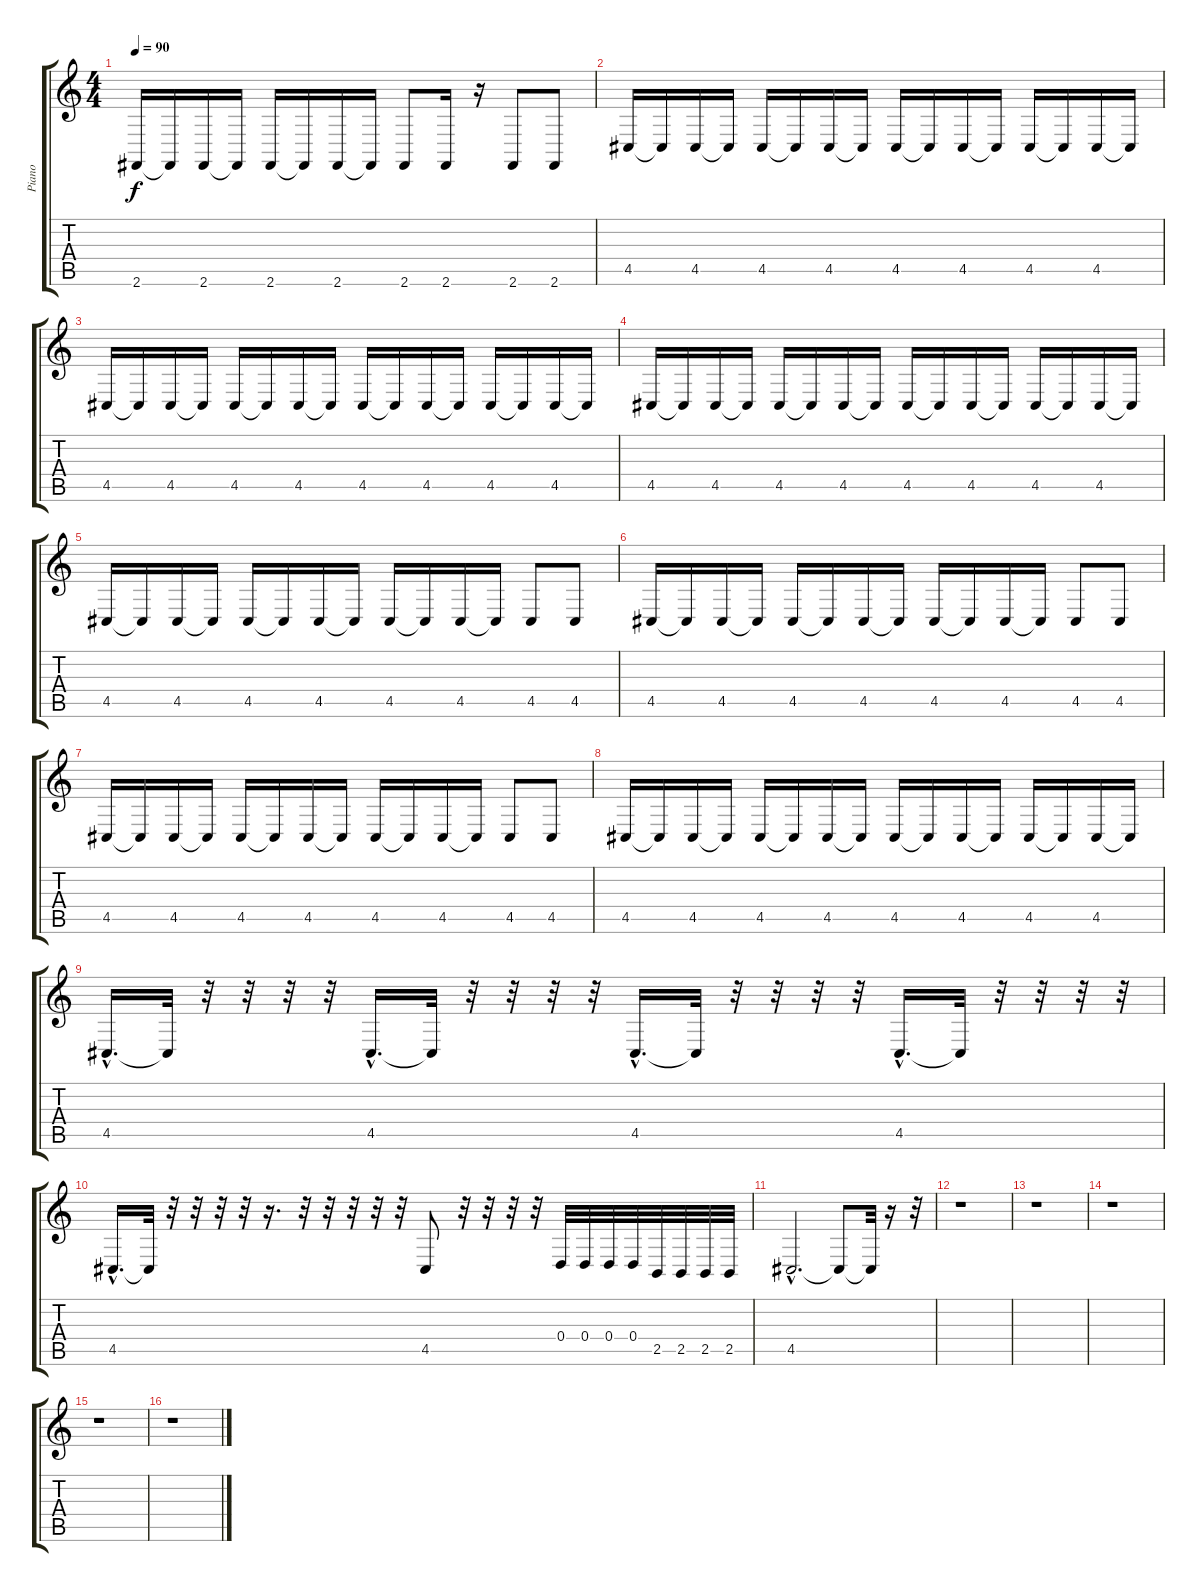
\track ("Piano" "Piano") {instrument acousticgrandpiano}
\staff {score tabs}
\tuning (E4 B3 G3 D3 A2 E2) {hide}
\ts (4 4)
\tempo 90
\clef g2
\ks c
2.6.16{dy f} 2.6{t}.16 2.6.16 2.6{t}.16 2.6.16 2.6{t}.16 2.6.16 2.6{t}.16 2.6.8 2.6.16 r.16 2.6.8 2.6.8 |
4.5.16 4.5{t}.16 4.5.16 4.5{t}.16 4.5.16 4.5{t}.16 4.5.16 4.5{t}.16 4.5.16 4.5{t}.16 4.5.16 4.5{t}.16 4.5.16 4.5{t}.16 4.5.16 4.5{t}.16 |
4.5.16 4.5{t}.16 4.5.16 4.5{t}.16 4.5.16 4.5{t}.16 4.5.16 4.5{t}.16 4.5.16 4.5{t}.16 4.5.16 4.5{t}.16 4.5.16 4.5{t}.16 4.5.16 4.5{t}.16 |
4.5.16 4.5{t}.16 4.5.16 4.5{t}.16 4.5.16 4.5{t}.16 4.5.16 4.5{t}.16 4.5.16 4.5{t}.16 4.5.16 4.5{t}.16 4.5.16 4.5{t}.16 4.5.16 4.5{t}.16 |
4.5.16 4.5{t}.16 4.5.16 4.5{t}.16 4.5.16 4.5{t}.16 4.5.16 4.5{t}.16 4.5.16 4.5{t}.16 4.5.16 4.5{t}.16 4.5.8 4.5.8 |
4.5.16 4.5{t}.16 4.5.16 4.5{t}.16 4.5.16 4.5{t}.16 4.5.16 4.5{t}.16 4.5.16 4.5{t}.16 4.5.16 4.5{t}.16 4.5.8 4.5.8 |
4.5.16 4.5{t}.16 4.5.16 4.5{t}.16 4.5.16 4.5{t}.16 4.5.16 4.5{t}.16 4.5.16 4.5{t}.16 4.5.16 4.5{t}.16 4.5.8 4.5.8 |
4.5.16 4.5{t}.16 4.5.16 4.5{t}.16 4.5.16 4.5{t}.16 4.5.16 4.5{t}.16 4.5.16 4.5{t}.16 4.5.16 4.5{t}.16 4.5.16 4.5{t}.16 4.5.16 4.5{t}.16 |
4.5{hac}.16{d} 4.5{t}.32 r.32 r.32 r.32 r.32 4.5{hac}.16{d} 4.5{t}.32 r.32 r.32 r.32 r.32 4.5{hac}.16{d} 4.5{t}.32 r.32 r.32 r.32 r.32 4.5{hac}.16{d} 4.5{t}.32 r.32 r.32 r.32 r.32 |
4.5{hac}.16{d} 4.5{t}.32 r.32 r.32 r.32 r.32 r.16{d} r.32 r.32 r.32 r.32 r.32 4.5.8 r.32 r.32 r.32 r.32 0.4.32 0.4.32 0.4.32 0.4.32 2.5.32 2.5.32 2.5.32 2.5.32 |
4.5{hac}.2{d} 4.5{t}.8 4.5{t}.32 r.16 r.32 |
r.1 |
r.1 |
r.1 |
r.1 |
r.1
